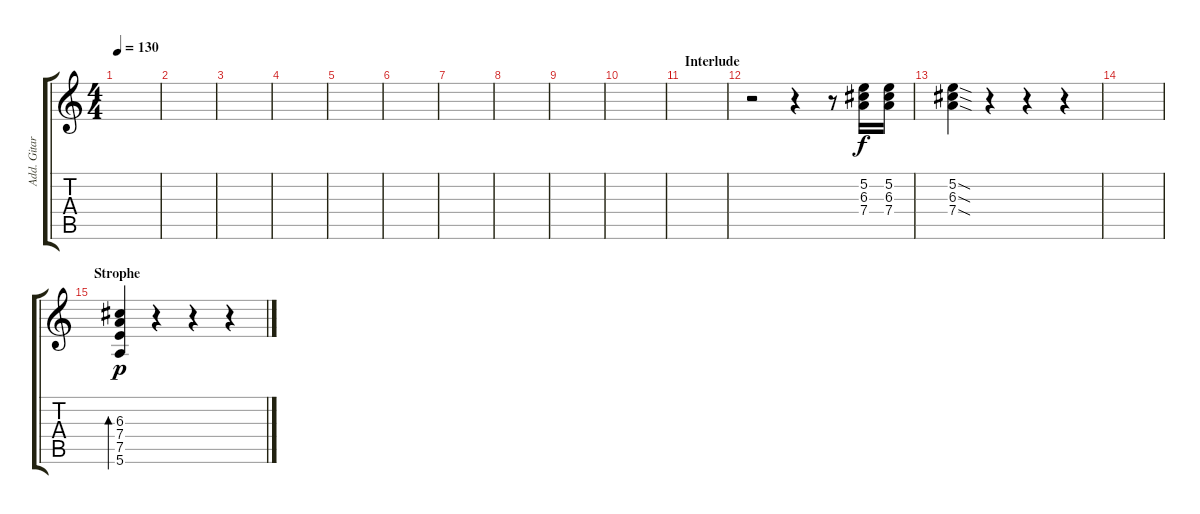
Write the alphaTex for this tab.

\track ("Add. Gitarre" "Add. Gitar") {instrument acousticguitarsteel}
\staff {score tabs}
\tuning (E4 B3 G3 D3 A2 E2) {hide}
\ts (4 4)
\tempo 130
\clef g2
\ks c
|
|
|
|
|
|
|
|
|
|
\section ("" "Interlude")
|
r.2 r.4 r.8 (5.2 6.3 7.4).16 (5.2 6.3 7.4).16 |
(5.2{sod} 6.3{sod} 7.4{sod}).4 r.4 r.4 r.4 |
|
\section ("" "Strophe")
(6.3 7.4 7.5 5.6).4{bd 120 dy p} r.4 r.4 r.4
